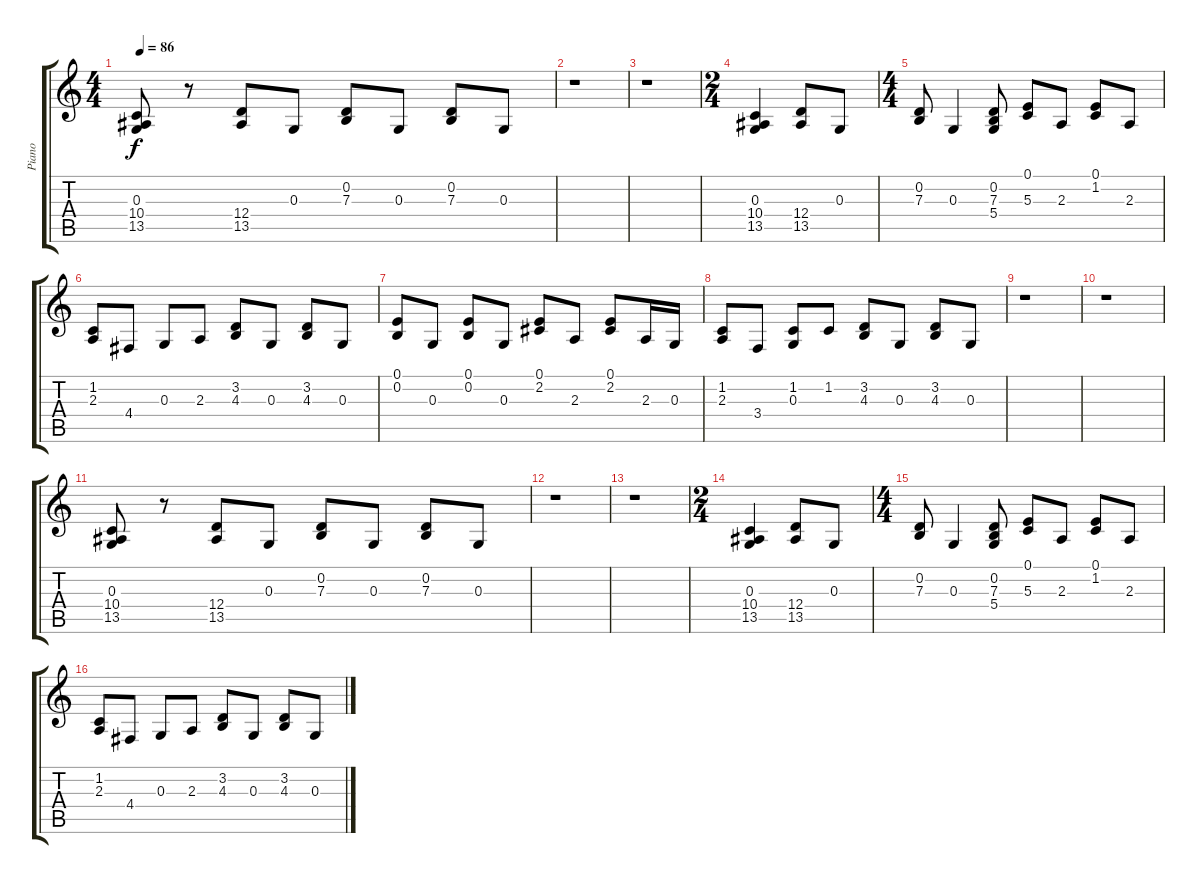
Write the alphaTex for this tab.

\track ("Piano" "Piano") {instrument acousticgrandpiano}
\staff {score tabs}
\tuning (E4 B3 G3 D3 A2 E2) {hide}
\ts (4 4)
\tempo 86
\clef g2
\ks c
(0.3 10.4 13.5).8{dy f} r.8 (12.4 13.5).8 0.3.8 (0.2 7.3).8 0.3.8 (0.2 7.3).8 0.3.8 |
r.1 |
r.1 |
\ts (2 4)
(0.3 10.4 13.5).4 (12.4 13.5).8 0.3.8 |
\ts (4 4)
(0.2 7.3).8 0.3.4 (0.2 7.3 5.4).8 (0.1 5.3).8 2.3.8 (0.1 1.2).8 2.3.8 |
(1.2 2.3).8 4.4.8 0.3.8 2.3.8 (3.2 4.3).8 0.3.8 (3.2 4.3).8 0.3.8 |
(0.1 0.2).8 0.3.8 (0.1 0.2).8 0.3.8 (0.1 2.2).8 2.3.8 (0.1 2.2).8 2.3.16 0.3.16 |
(1.2 2.3).8 3.4.8 (1.2 0.3).8 1.2.8 (3.2 4.3).8 0.3.8 (3.2 4.3).8 0.3.8 |
r.1 |
r.1 |
(0.3 10.4 13.5).8 r.8 (12.4 13.5).8 0.3.8 (0.2 7.3).8 0.3.8 (0.2 7.3).8 0.3.8 |
r.1 |
r.1 |
\ts (2 4)
(0.3 10.4 13.5).4 (12.4 13.5).8 0.3.8 |
\ts (4 4)
(0.2 7.3).8 0.3.4 (0.2 7.3 5.4).8 (0.1 5.3).8 2.3.8 (0.1 1.2).8 2.3.8 |
(1.2 2.3).8 4.4.8 0.3.8 2.3.8 (3.2 4.3).8 0.3.8 (3.2 4.3).8 0.3.8
